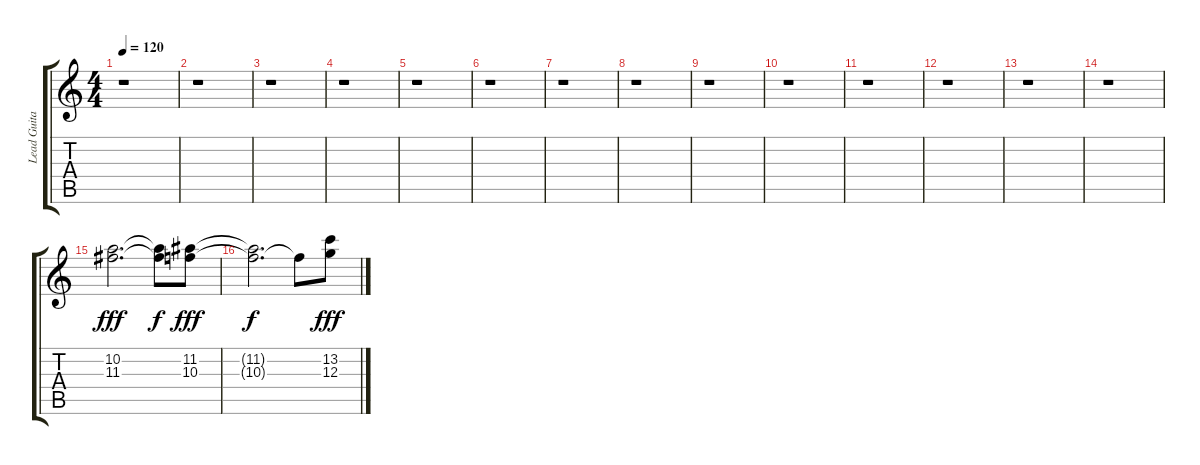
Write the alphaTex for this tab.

\track ("Lead Guitar" "Lead Guita") {instrument overdrivenguitar}
\staff {score tabs}
\tuning (E4 B3 G3 D3 A2 E2) {hide}
\ts (4 4)
\tempo 120
\clef g2
\ks c
r.1{dy fff} |
r.1 |
r.1 |
r.1 |
r.1 |
r.1 |
r.1 |
r.1 |
r.1 |
r.1 |
r.1 |
r.1 |
r.1 |
r.1 |
(10.2 11.3).2{d volume 9} (10.2{t} 11.3{t}).8{dy f} (11.2 10.3).8{dy fff} |
(11.2{t} 10.3{t}).2{d dy f} 10.3{t}.8 (13.2 12.3).8{dy fff}
